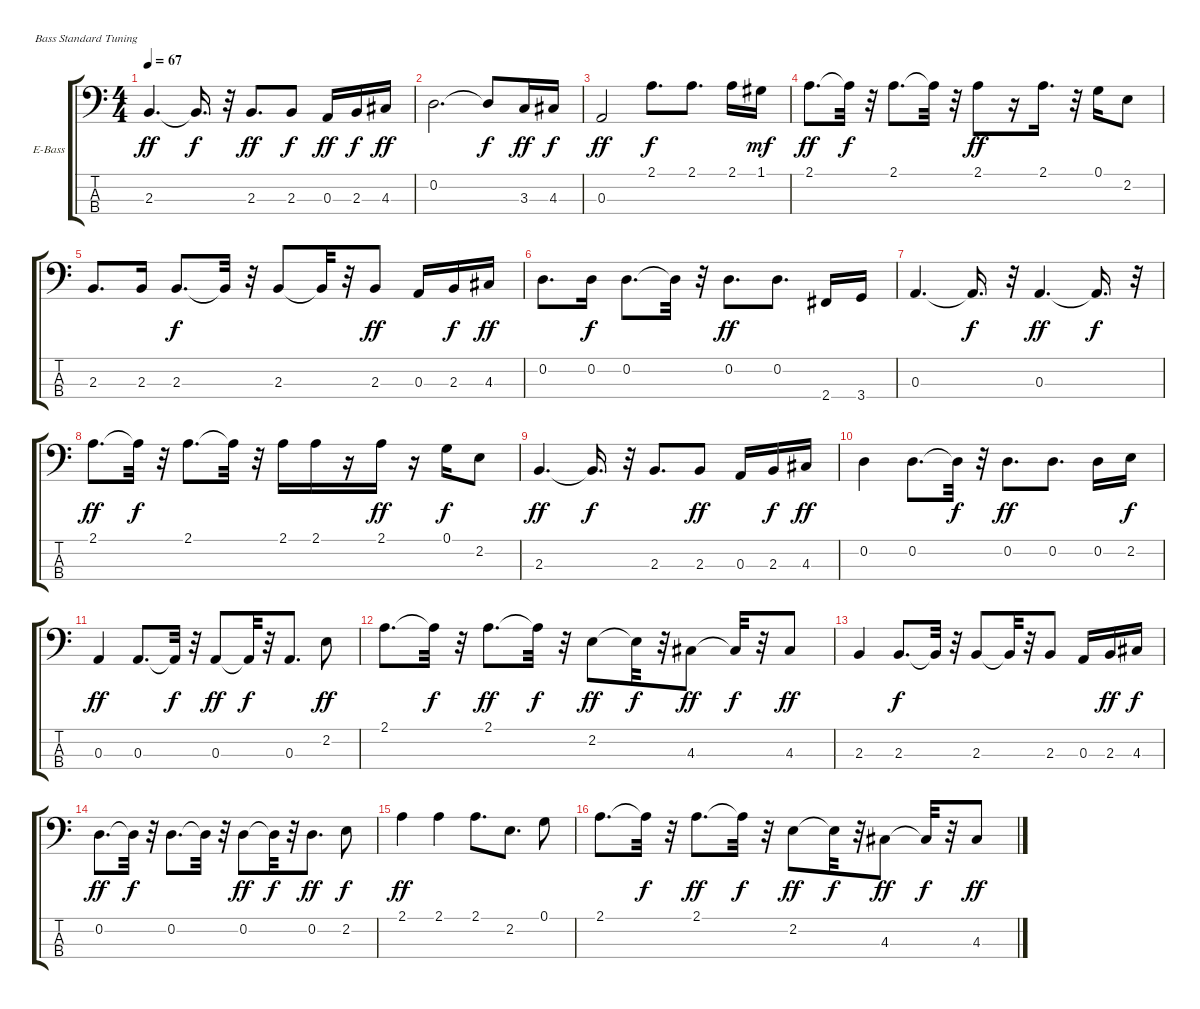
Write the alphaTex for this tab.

\defaultSystemsLayout 4
\bracketExtendMode groupsimilarinstruments
\firstSystemTrackNameOrientation horizontal
\otherSystemsTrackNameOrientation horizontal
\track ("Electric Bass" "E-Bass") {instrument electricbassfinger}
\staff {score tabs}
\tuning (G2 D2 A1 E1)
\ts (4 4)
\tempo 67
\clef f4
\ks c
2.3.4{d dy ff} 2.3{t}.16{d dy f} r.32 2.3.8{d dy ff} 2.3.8{dy f} 0.3.16{dy ff} 2.3.16{dy f} 4.3.16{dy ff} |
0.2.2{d} 0.2{t}.8{dy f} 3.3.16{dy ff} 4.3.16{dy f} |
0.3.2{dy ff} 2.1.8{d dy f} 2.1.8{d} 2.1.16 1.1.16{dy mf} |
2.1.8{d dy ff} 2.1{t}.32{dy f} r.32 2.1.8{d} 2.1{t}.32 r.32 2.1.8{dy ff} r.16 2.1.16{d} r.32 0.1.16 2.2.8 |
2.3.8{d} 2.3.16 2.3.8{d dy f} 2.3{t}.32 r.32 2.3.8 2.3{t}.32 r.32 2.3.8{dy ff} 0.3.16 2.3.16{dy f} 4.3.16{dy ff} |
0.2.8{d} 0.2.16{dy f} 0.2.8{d} 0.2{t}.32 r.32 0.2.8{d dy ff} 0.2.8{d} 2.4.16 3.4.16 |
0.3.4{d} 0.3{t}.16{d dy f} r.32 0.3.4{d dy ff} 0.3{t}.16{d dy f} r.32 |
2.1.8{d dy ff} 2.1{t}.32{dy f} r.32 2.1.8{d} 2.1{t}.32 r.32 2.1.16 2.1.16 r.16 2.1.16{dy ff} r.16 0.1.16{dy f} 2.2.8 |
2.3.4{d dy ff} 2.3{t}.16{d dy f} r.32 2.3.8{d} 2.3.8{dy ff} 0.3.16 2.3.16{dy f} 4.3.16{dy ff} |
0.2.4 0.2.8{d} 0.2{t}.32{dy f} r.32 0.2.8{d dy ff} 0.2.8{d} 0.2.16 2.2.16{dy f} |
0.3.4{dy ff} 0.3.8{d} 0.3{t}.32{dy f} r.32 0.3.8{dy ff} 0.3{t}.32{dy f} r.32 0.3.8{d} 2.2.8{dy ff} |
2.1.8{d} 2.1{t}.32{dy f} r.32 2.1.8{d dy ff} 2.1{t}.32{dy f} r.32 2.2.8{dy ff} 2.2{t}.32{dy f} r.32 4.3.8{dy ff} 4.3{t}.32{dy f} r.32 4.3.8{dy ff} |
2.3.4 2.3.8{d dy f} 2.3{t}.32 r.32 2.3.8 2.3{t}.32 r.32 2.3.8 0.3.16 2.3.16{dy ff} 4.3.16{dy f} |
0.2.8{d dy ff} 0.2{t}.32{dy f} r.32 0.2.8{d} 0.2{t}.32 r.32 0.2.8{dy ff} 0.2{t}.32{dy f} r.32 0.2.8{d dy ff} 2.2.8{dy f} |
2.1.4{dy ff} 2.1.4 2.1.8{d} 2.2.8{d} 0.1.8 |
2.1.8{d} 2.1{t}.32{dy f} r.32 2.1.8{d dy ff} 2.1{t}.32{dy f} r.32 2.2.8{dy ff} 2.2{t}.32{dy f} r.32 4.3.8{dy ff} 4.3{t}.32{dy f} r.32 4.3.8{dy ff}
